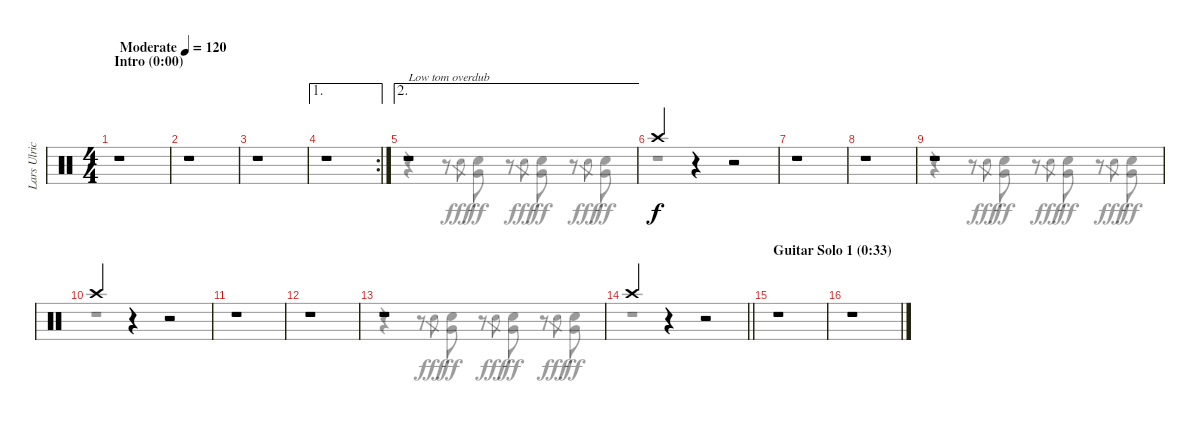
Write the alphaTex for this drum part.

\track ("Lars Ulrich Drums" "Lars Ulric") {instrument percussion}
\staff {score}
\articulation defaults
\voice
\ts (4 4)
\section ("" "Intro (0:00)")
\tempo (120 "Moderate")
\clef neutral
\ks aminor
r.1{dy f} |
r.1 |
r.1 |
\ae 1
\rc 2
r.1 |
\ae 2
r.1{txt "Low tom overdub"} |
"Crash high (hit)".4 r.4 r.2 |
r.1 |
r.1 |
r.1 |
"Crash high (hit)".4 r.4 r.2 |
r.1 |
r.1 |
r.1 |
\barLineRight lightlight "Crash high (hit)".4
r.4 r.2 |
\section ("" "Guitar Solo 1 (0:33)")
r.1 |
r.1
\voice
\clef neutral
\ottava regular
\simile none
\ks aminor
r.1{dy fff} |
r.1 |
r.1 |
r.1 |
r.4 r.8 "Electric Snare (hit)".8{gr} ("Electric Snare (hit)" "Very Low Tom (hit)").8{dy ff} r.8 "Electric Snare (hit)".8{gr dy fff} ("Electric Snare (hit)" "Very Low Tom (hit)").8{dy ff} r.8 "Electric Snare (hit)".8{gr dy fff} ("Electric Snare (hit)" "Very Low Tom (hit)").8{dy ff} |
r.1 |
r.1 |
r.1 |
r.4 r.8 "Electric Snare (hit)".8{gr dy fff} ("Electric Snare (hit)" "Very Low Tom (hit)").8{dy ff} r.8 "Electric Snare (hit)".8{gr dy fff} ("Electric Snare (hit)" "Very Low Tom (hit)").8{dy ff} r.8 "Electric Snare (hit)".8{gr dy fff} ("Electric Snare (hit)" "Very Low Tom (hit)").8{dy ff} |
r.1 |
r.1 |
r.1 |
r.4 r.8 "Electric Snare (hit)".8{gr dy fff} ("Electric Snare (hit)" "Very Low Tom (hit)").8{dy ff} r.8 "Electric Snare (hit)".8{gr dy fff} ("Electric Snare (hit)" "Very Low Tom (hit)").8{dy ff} r.8 "Electric Snare (hit)".8{gr dy fff} ("Electric Snare (hit)" "Very Low Tom (hit)").8{dy ff} |
\barLineRight lightlight
r.1 |
r.1 |
r.1
